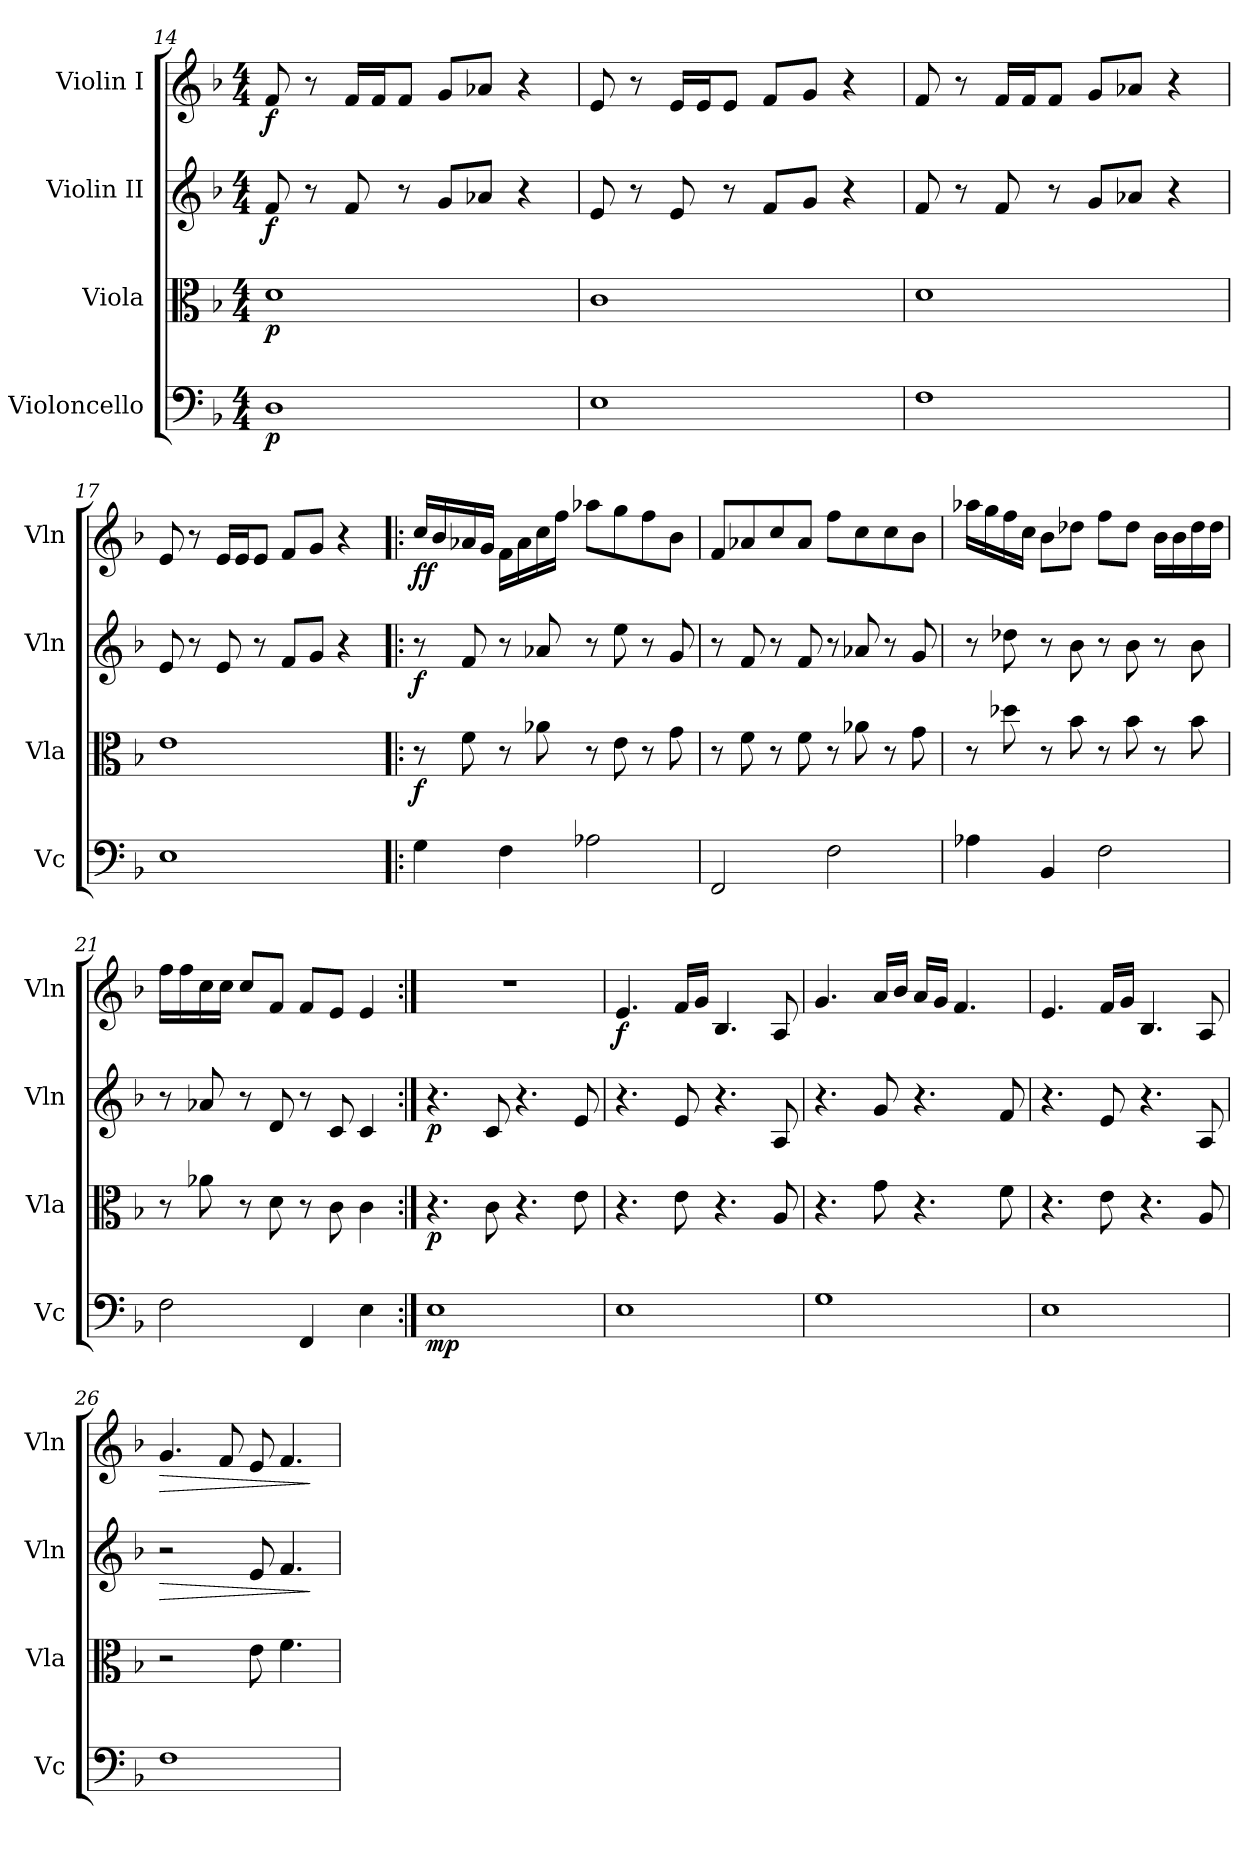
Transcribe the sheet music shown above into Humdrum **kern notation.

**kern	**dynam	**kern	**dynam	**kern	**dynam	**kern	**dynam
*part4	*part4	*part3	*part3	*part2	*part2	*part1	*part1
*staff4	*staff4	*staff3	*staff3	*staff2	*staff2	*staff1	*staff1
*I"Violoncello	*	*I"Viola	*	*I"Violin II	*	*I"Violin I	*
*I'Vc	*	*I'Vla	*	*I'Vln	*	*I'Vln	*
!!LO:PB:g=z
*clefF4	*	*clefC3	*	*clefG2	*	*clefG2	*
*k[b-]	*	*k[b-]	*	*k[b-]	*	*k[b-]	*
*M4/4	*	*M4/4	*	*M4/4	*	*M4/4	*
=14	=14	=14	=14	=14	=14	=14	=14
!	!LO:DY:b	!	!LO:DY:b	!	!LO:DY:b	!	!LO:DY:b
1D	p	1d	p	8f/	f	8f/	f
.	.	.	.	8r	.	8r	.
.	.	.	.	8f/	.	16f/LL	.
.	.	.	.	.	.	16f/J	.
.	.	.	.	8r	.	8f/J	.
.	.	.	.	8g/L	.	8g/L	.
.	.	.	.	8a-X/J	.	8a-X/J	.
.	.	.	.	4r	.	4r	.
=15	=15	=15	=15	=15	=15	=15	=15
1E	.	1c	.	8e/	.	8e/	.
.	.	.	.	8r	.	8r	.
.	.	.	.	8e/	.	16e/LL	.
.	.	.	.	.	.	16e/J	.
.	.	.	.	8r	.	8e/J	.
.	.	.	.	8f/L	.	8f/L	.
.	.	.	.	8g/J	.	8g/J	.
.	.	.	.	4r	.	4r	.
=16	=16	=16	=16	=16	=16	=16	=16
1F	.	1d	.	8f/	.	8f/	.
.	.	.	.	8r	.	8r	.
.	.	.	.	8f/	.	16f/LL	.
.	.	.	.	.	.	16f/J	.
.	.	.	.	8r	.	8f/J	.
.	.	.	.	8g/L	.	8g/L	.
.	.	.	.	8a-X/J	.	8a-X/J	.
.	.	.	.	4r	.	4r	.
=17	=17	=17	=17	=17	=17	=17	=17
1E	.	1e	.	8e/	.	8e/	.
.	.	.	.	8r	.	8r	.
.	.	.	.	8e/	.	16e/LL	.
.	.	.	.	.	.	16e/J	.
.	.	.	.	8r	.	8e/J	.
.	.	.	.	8f/L	.	8f/L	.
.	.	.	.	8g/J	.	8g/J	.
.	.	.	.	4r	.	4r	.
!!LO:LB:g=z
=18!|:	=18!|:	=18!|:	=18!|:	=18!|:	=18!|:	=18!|:	=18!|:
!	!	!	!LO:DY:b	!	!LO:DY:b	!	!LO:DY:b
4G\	.	8r	f	8r	f	16cc/LL	ff
.	.	.	.	.	.	16b-/	.
.	.	8f\	.	8f/	.	16a-X/	.
.	.	.	.	.	.	16g/JJ	.
4F\	.	8r	.	8r	.	16f\LL	.
.	.	.	.	.	.	16a-\	.
.	.	8a-X\	.	8a-X/	.	16cc\	.
.	.	.	.	.	.	16ff\JJ	.
2A-X\	.	8r	.	8r	.	8aa-X\L	.
.	.	8e\	.	8ee\	.	8gg\	.
.	.	8r	.	8r	.	8ff\	.
.	.	8g\	.	8g/	.	8b-\J	.
=19	=19	=19	=19	=19	=19	=19	=19
2FF/	.	8r	.	8r	.	8f/L	.
.	.	8f\	.	8f/	.	8a-X/	.
.	.	8r	.	8r	.	8cc/	.
.	.	8f\	.	8f/	.	8a-/J	.
2F\	.	8r	.	8r	.	8ff\L	.
.	.	8a-X\	.	8a-X/	.	8cc\	.
.	.	8r	.	8r	.	8cc\	.
.	.	8g\	.	8g/	.	8b-\J	.
=20	=20	=20	=20	=20	=20	=20	=20
4A-X\	.	8r	.	8r	.	16aa-X\LL	.
.	.	.	.	.	.	16gg\	.
.	.	8dd-X\	.	8dd-X\	.	16ff\	.
.	.	.	.	.	.	16cc\JJ	.
4BB-/	.	8r	.	8r	.	8b-\L	.
.	.	8b-\	.	8b-\	.	8dd-X\J	.
2F\	.	8r	.	8r	.	8ff\L	.
.	.	8b-\	.	8b-\	.	8dd-\J	.
.	.	8r	.	8r	.	16b-\LL	.
.	.	.	.	.	.	16b-\	.
.	.	8b-\	.	8b-\	.	16dd-\	.
.	.	.	.	.	.	16dd-\JJ	.
!!LO:LB:g=z
=21	=21	=21	=21	=21	=21	=21	=21
2F\	.	8r	.	8r	.	16ff\LL	.
.	.	.	.	.	.	16ff\	.
.	.	8a-X\	.	8a-X/	.	16cc\	.
.	.	.	.	.	.	16cc\JJ	.
.	.	8r	.	8r	.	8cc/L	.
.	.	8d\	.	8d/	.	8f/J	.
4FF/	.	8r	.	8r	.	8f/L	.
.	.	8c\	.	8c/	.	8e/J	.
4E\	.	4c\	.	4c/	.	4e/	.
=22:|!	=22:|!	=22:|!	=22:|!	=22:|!	=22:|!	=22:|!	=22:|!
!	!LO:DY:b	!	!LO:DY:b	!	!LO:DY:b	!	!
1E	mp	4.r	p	4.r	p	1r	.
.	.	8c\	.	8c/	.	.	.
.	.	4.r	.	4.r	.	.	.
.	.	8e\	.	8e/	.	.	.
=23	=23	=23	=23	=23	=23	=23	=23
!	!	!	!	!	!	!	!LO:DY:b
1E	.	4.r	.	4.r	.	4.e/	f
.	.	8e\	.	8e/	.	16f/LL	.
.	.	.	.	.	.	16g/JJ	.
.	.	4.r	.	4.r	.	4.B-/	.
.	.	8A/	.	8A/	.	8A/	.
=24	=24	=24	=24	=24	=24	=24	=24
1G	.	4.r	.	4.r	.	4.g/	.
.	.	8g\	.	8g/	.	16a/LL	.
.	.	.	.	.	.	16b-/JJ	.
.	.	4.r	.	4.r	.	16a/LL	.
.	.	.	.	.	.	16g/JJ	.
.	.	.	.	.	.	4.f/	.
.	.	8f\	.	8f/	.	.	.
=25	=25	=25	=25	=25	=25	=25	=25
1E	.	4.r	.	4.r	.	4.e/	.
.	.	8e\	.	8e/	.	16f/LL	.
.	.	.	.	.	.	16g/JJ	.
.	.	4.r	.	4.r	.	4.B-/	.
.	.	8A/	.	8A/	.	8A/	.
!!LO:PB:g=z
=26	=26	=26	=26	=26	=26	=26	=26
!	!	!	!	!	!LO:HP:b	!	!LO:HP:b
1F	.	2r	.	2r	>	4.g/	>
.	.	.	.	.	.	8f/	.
.	.	8e\	.	8e/	.	8e/	.
.	.	4.f\	.	4.f/	.	4.f/	.
.	.	.	.	.	]	.	]
=	=	=	=	=	=	=	=
*-	*-	*-	*-	*-	*-	*-	*-
